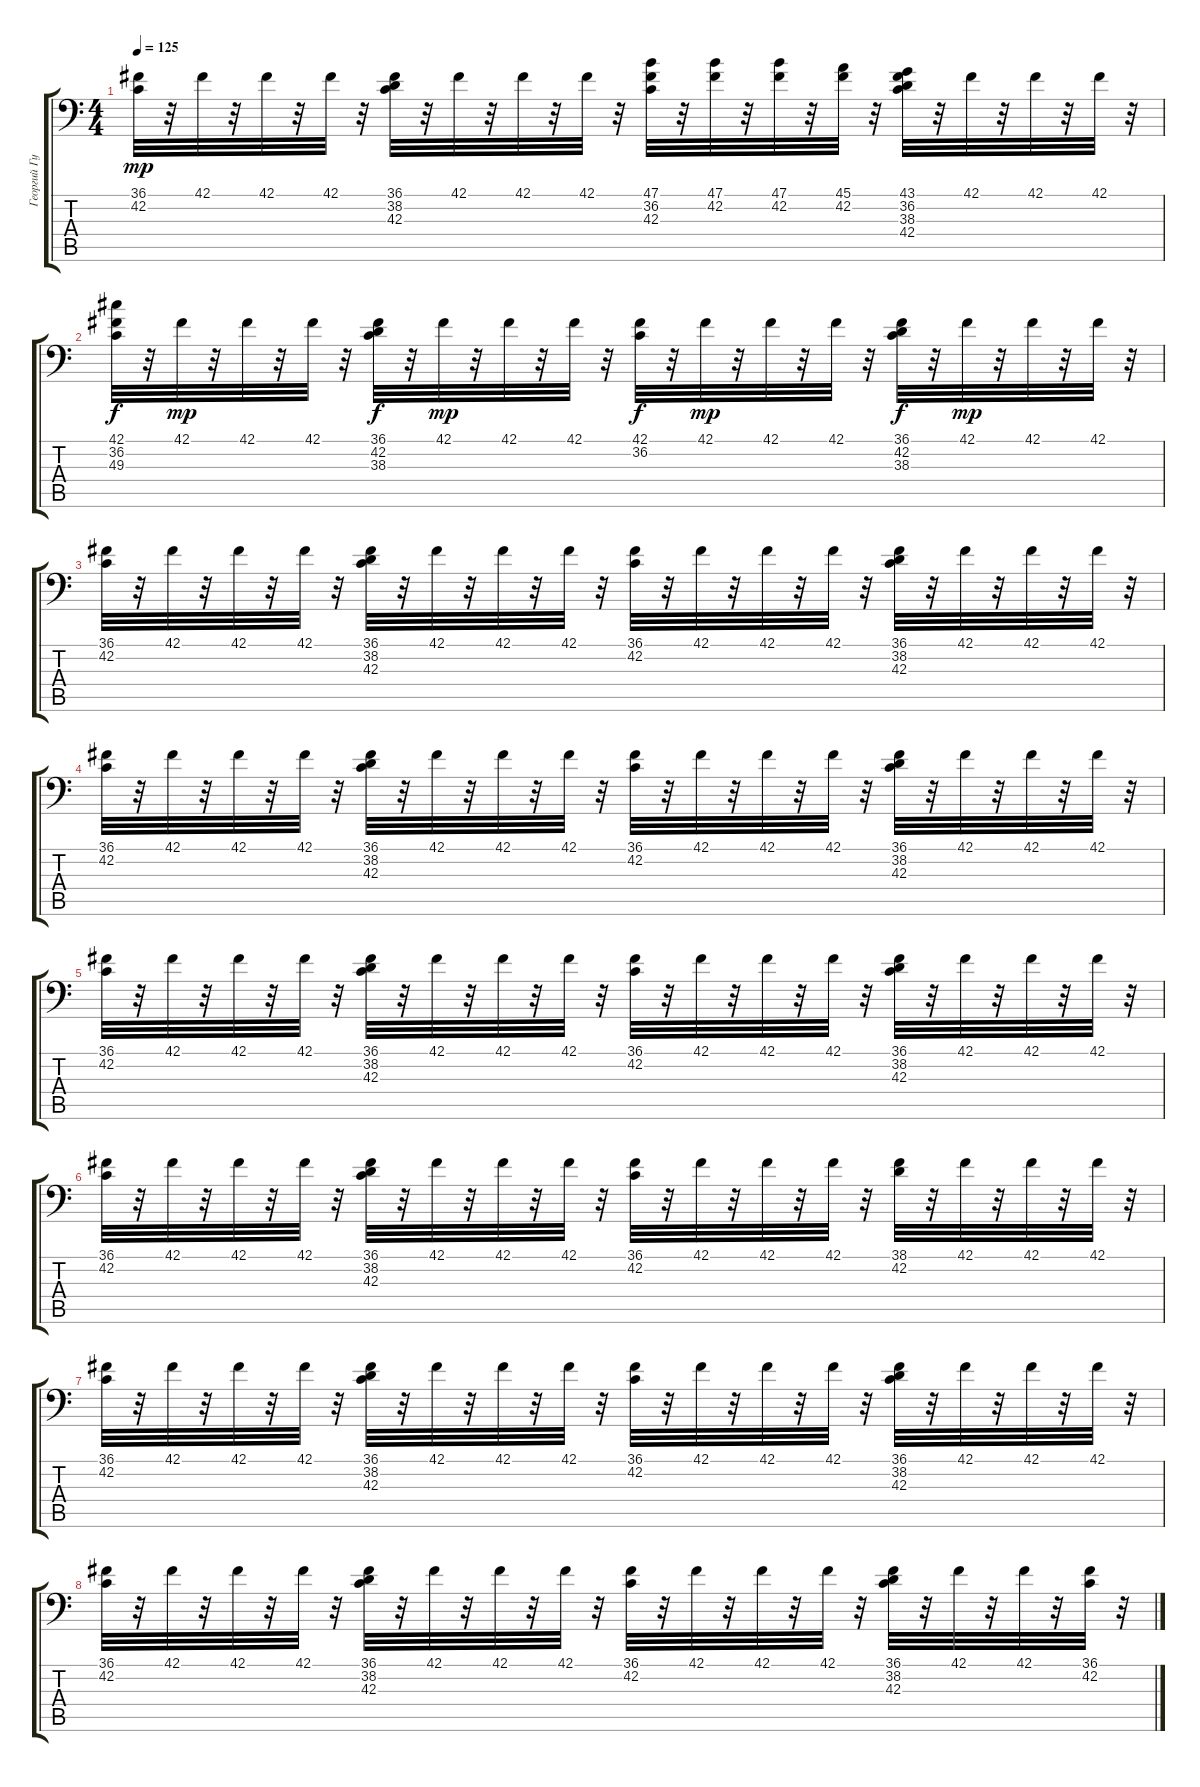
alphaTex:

\track ("Георгий Гурьянов" "Георгий Гу") {instrument acousticgrandpiano}
\staff {score tabs}
\tuning (C-1 C-1 C-1 C-1 C-1 C-1) {hide}
\ts (4 4)
\tempo 125
\clef f4
\ks c
(36.1 42.2).32{dy mp} r.32 42.1.32 r.32 42.1.32 r.32 42.1.32 r.32 (36.1 38.2 42.3).32 r.32 42.1.32 r.32 42.1.32 r.32 42.1.32 r.32 (47.1 36.2 42.3).32 r.32 (47.1 42.2).32 r.32 (47.1 42.2).32 r.32 (45.1 42.2).32 r.32 (43.1 36.2 38.3 42.4).32 r.32 42.1.32 r.32 42.1.32 r.32 42.1.32 r.32 |
(42.1 36.2 49.3).32{dy f} r.32 42.1.32{dy mp} r.32 42.1.32 r.32 42.1.32 r.32 (36.1 42.2 38.3).32{dy f} r.32 42.1.32{dy mp} r.32 42.1.32 r.32 42.1.32 r.32 (42.1 36.2).32{dy f} r.32 42.1.32{dy mp} r.32 42.1.32 r.32 42.1.32 r.32 (36.1 42.2 38.3).32{dy f} r.32 42.1.32{dy mp} r.32 42.1.32 r.32 42.1.32 r.32 |
(36.1 42.2).32 r.32 42.1.32 r.32 42.1.32 r.32 42.1.32 r.32 (36.1 38.2 42.3).32 r.32 42.1.32 r.32 42.1.32 r.32 42.1.32 r.32 (36.1 42.2).32 r.32 42.1.32 r.32 42.1.32 r.32 42.1.32 r.32 (36.1 38.2 42.3).32 r.32 42.1.32 r.32 42.1.32 r.32 42.1.32 r.32 |
(36.1 42.2).32 r.32 42.1.32 r.32 42.1.32 r.32 42.1.32 r.32 (36.1 38.2 42.3).32 r.32 42.1.32 r.32 42.1.32 r.32 42.1.32 r.32 (36.1 42.2).32 r.32 42.1.32 r.32 42.1.32 r.32 42.1.32 r.32 (36.1 38.2 42.3).32 r.32 42.1.32 r.32 42.1.32 r.32 42.1.32 r.32 |
(36.1 42.2).32 r.32 42.1.32 r.32 42.1.32 r.32 42.1.32 r.32 (36.1 38.2 42.3).32 r.32 42.1.32 r.32 42.1.32 r.32 42.1.32 r.32 (36.1 42.2).32 r.32 42.1.32 r.32 42.1.32 r.32 42.1.32 r.32 (36.1 38.2 42.3).32 r.32 42.1.32 r.32 42.1.32 r.32 42.1.32 r.32 |
(36.1 42.2).32 r.32 42.1.32 r.32 42.1.32 r.32 42.1.32 r.32 (36.1 38.2 42.3).32 r.32 42.1.32 r.32 42.1.32 r.32 42.1.32 r.32 (36.1 42.2).32 r.32 42.1.32 r.32 42.1.32 r.32 42.1.32 r.32 (38.1 42.2).32 r.32 42.1.32 r.32 42.1.32 r.32 42.1.32 r.32 |
(36.1 42.2).32 r.32 42.1.32 r.32 42.1.32 r.32 42.1.32 r.32 (36.1 38.2 42.3).32 r.32 42.1.32 r.32 42.1.32 r.32 42.1.32 r.32 (36.1 42.2).32 r.32 42.1.32 r.32 42.1.32 r.32 42.1.32 r.32 (36.1 38.2 42.3).32 r.32 42.1.32 r.32 42.1.32 r.32 42.1.32 r.32 |
(36.1 42.2).32 r.32 42.1.32 r.32 42.1.32 r.32 42.1.32 r.32 (36.1 38.2 42.3).32 r.32 42.1.32 r.32 42.1.32 r.32 42.1.32 r.32 (36.1 42.2).32 r.32 42.1.32 r.32 42.1.32 r.32 42.1.32 r.32 (36.1 38.2 42.3).32 r.32 42.1.32 r.32 42.1.32 r.32 (36.1 42.2).32 r.32
